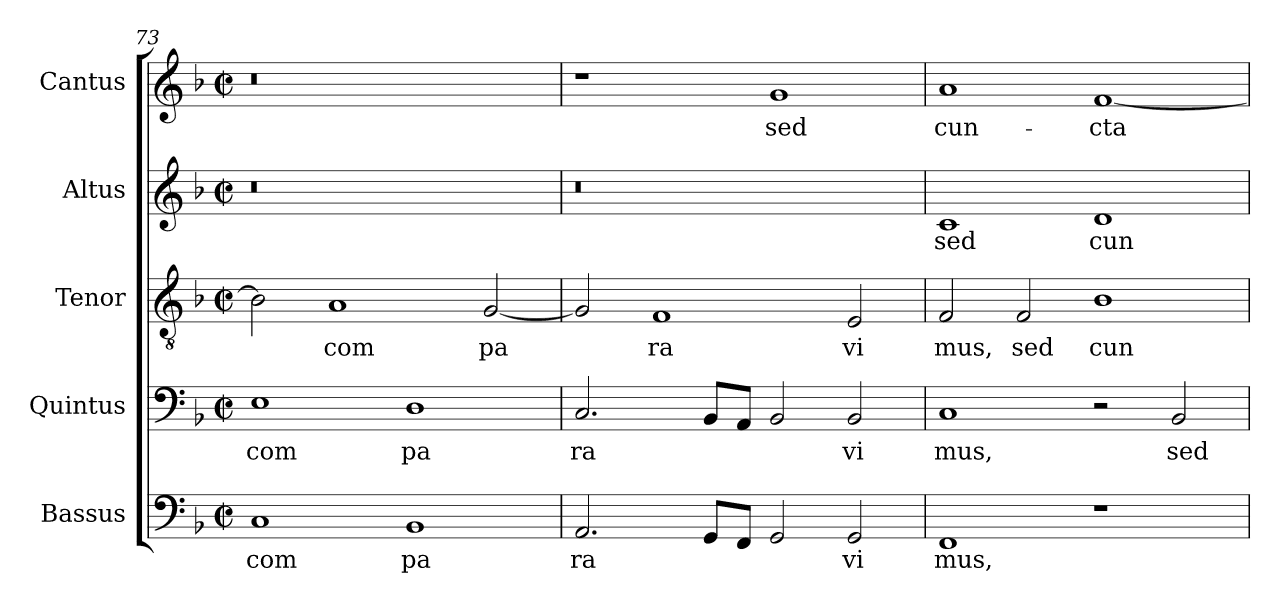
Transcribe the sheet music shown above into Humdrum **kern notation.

**kern	**text	**kern	**text	**kern	**text	**kern	**text	**kern	**text
*part5	*part5	*part4	*part4	*part3	*part3	*part2	*part2	*part1	*part1
*staff5	*staff5	*staff4	*staff4	*staff3	*staff3	*staff2	*staff2	*staff1	*staff1
*I"Bassus	*	*I"Quintus	*	*I"Tenor	*	*I"Altus	*	*I"Cantus	*
*clefF4	*	*clefF4	*	*clefGv2	*	*clefG2	*	*clefG2	*
*k[b-]	*	*k[b-]	*	*k[b-]	*	*k[b-]	*	*k[b-]	*
*F:	*	*F:	*	*F:	*	*F:	*	*F:	*
*M2/2	*	*M2/2	*	*M2/2	*	*M2/2	*	*M2/2	*
*met(c|)	*	*met(c|)	*	*met(c|)	*	*met(c|)	*	*met(c|)	*
=73	=73	=73	=73	=73	=73	=73	=73	=73	=73
!	!LO:LY:b:cj	!	!LO:LY:b:cj	!	!	!	!	!	!
1C	com	1E	com	2B-\]	.	0r	.	0r	.
!	!	!	!	!	!LO:LY:b:cj	!	!	!	!
.	.	.	.	1A	com	.	.	.	.
!	!LO:LY:b:cj	!	!LO:LY:b:cj	!	!	!	!	!	!
1BB-	pa	1D	pa	.	.	.	.	.	.
!	!	!	!	!	!LO:LY:b:cj	!	!	!	!
.	.	.	.	[<2G/	pa	.	.	.	.
=74	=74	=74	=74	=74	=74	=74	=74	=74	=74
!	!LO:LY:b:cj	!	!LO:LY:b:cj	!	!	!	!	!	!
2.AA/	ra	2.C/	ra	2G/]	.	0r	.	1r	.
!	!	!	!	!	!LO:LY:b:cj	!	!	!	!
.	.	.	.	1F	ra	.	.	.	.
8GG/L	.	8BB-/L	.	.	.	.	.	.	.
8FF/J	.	8AA/J	.	.	.	.	.	.	.
!	!	!	!	!	!	!	!	!	!LO:LY:b:cj
2GG/	.	2BB-/	.	.	.	.	.	1g	sed
!	!LO:LY:b:cj	!	!LO:LY:b:cj	!	!LO:LY:b:cj	!	!	!	!
2GG/	vi	2BB-/	vi	2E/	vi	.	.	.	.
=75	=75	=75	=75	=75	=75	=75	=75	=75	=75
!	!LO:LY:b:cj	!	!LO:LY:b:cj	!	!LO:LY:b:cj	!	!LO:LY:b:cj	!	!LO:LY:b:cj
1FF	mus,	1C	mus,	2F/	mus,	1c	sed	1a	cun-
!	!	!	!	!	!LO:LY:b:cj	!	!	!	!
.	.	.	.	2F/	sed	.	.	.	.
!	!	!	!	!	!LO:LY:b:cj	!	!LO:LY:b:cj	!	!LO:LY:b:cj
1r	.	2r	.	1B-	cun	1d	cun-	[>1f	-cta
!	!	!	!LO:LY:b:cj	!	!	!	!	!	!
.	.	2BB-/	sed	.	.	.	.	.	.
=	=	=	=	=	=	=	=	=	=
*-	*-	*-	*-	*-	*-	*-	*-	*-	*-
